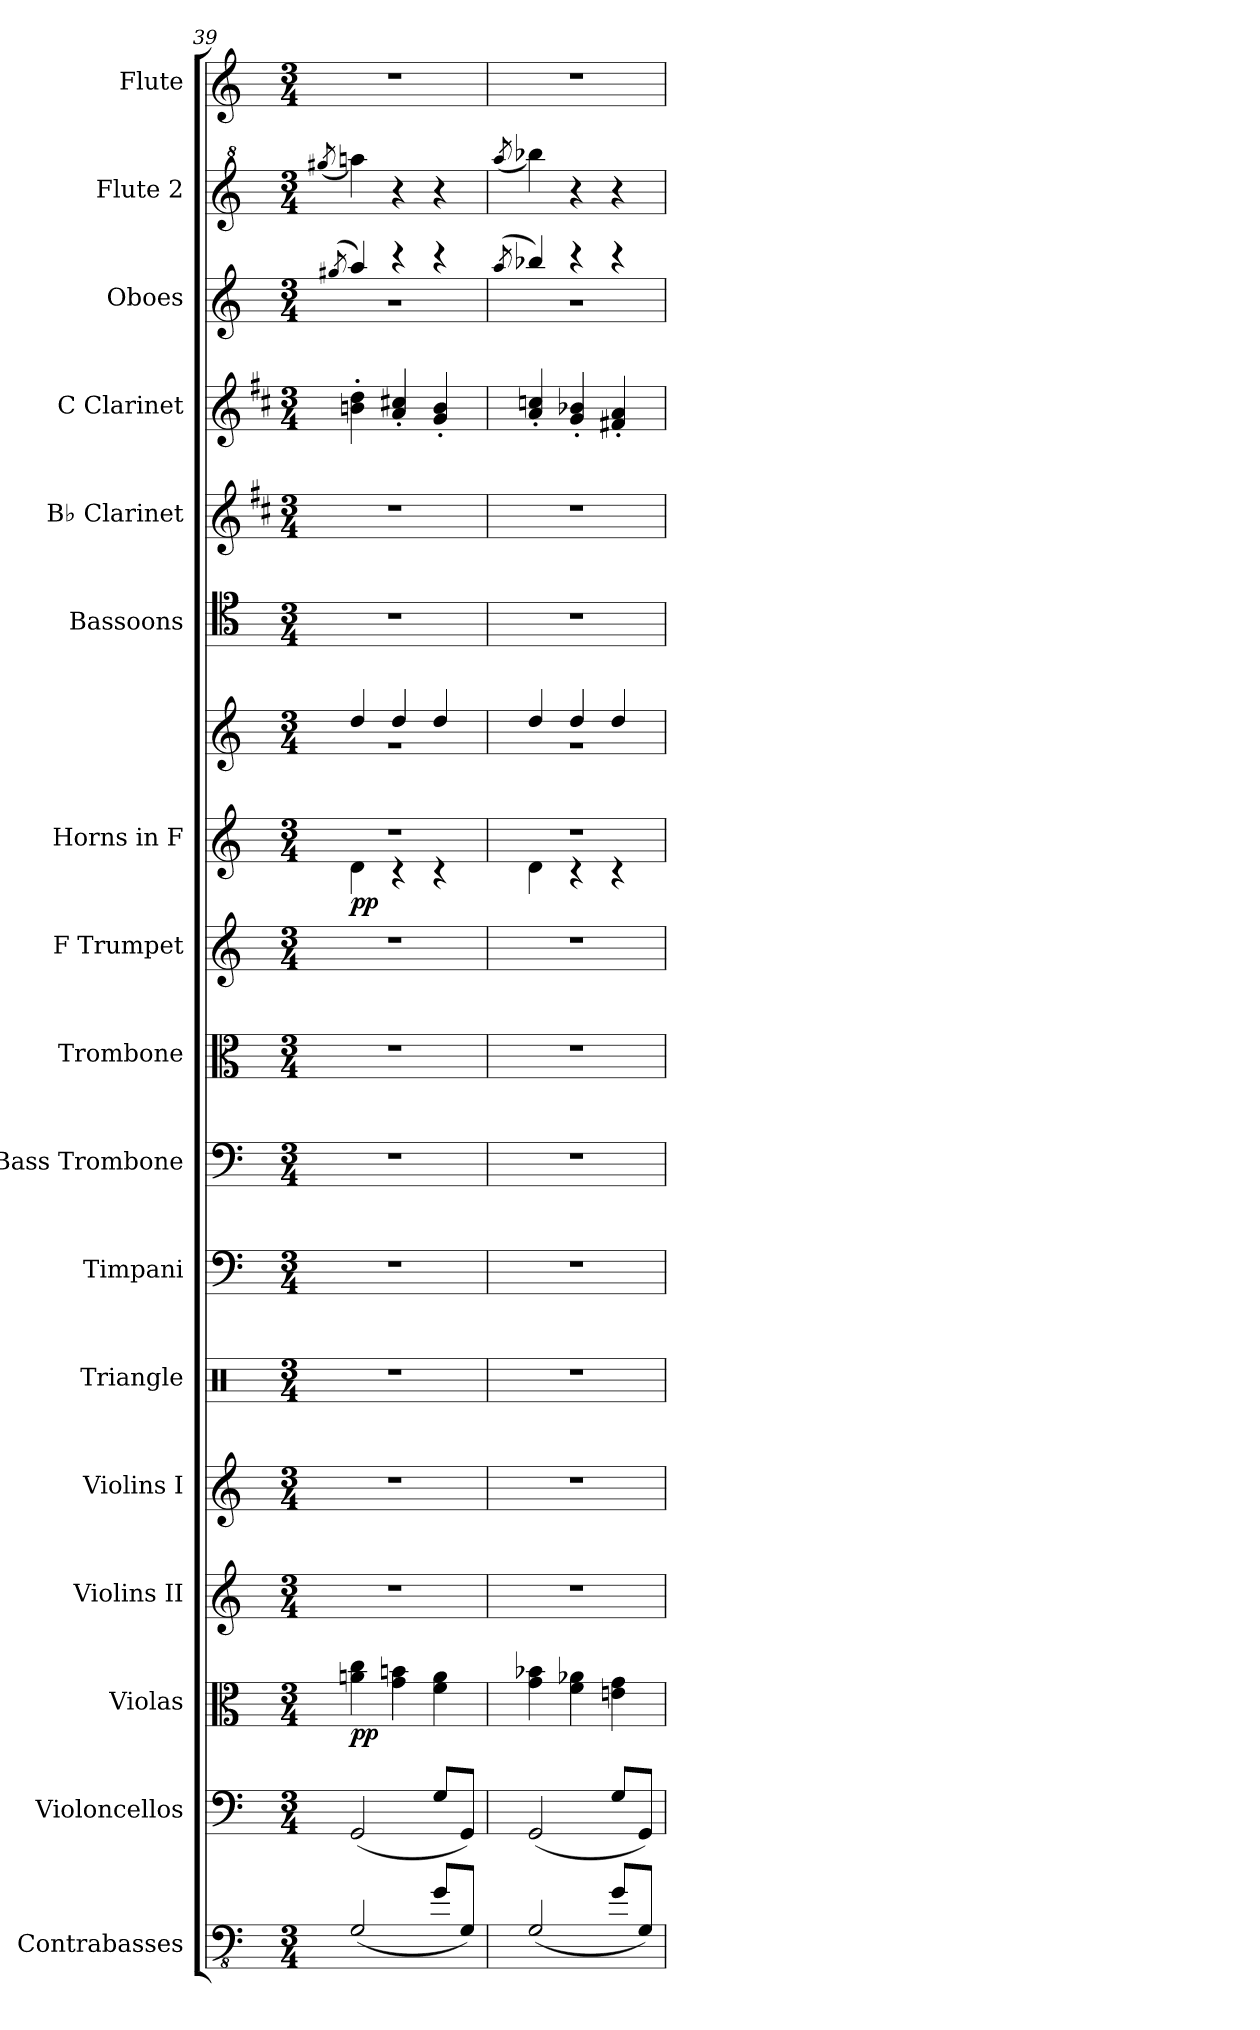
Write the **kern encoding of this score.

**kern	**kern	**kern	**dynam	**kern	**kern	**kern	**kern	**kern	**kern	**kern	**kern	**kern	**dynam	**kern	**kern	**kern	**kern	**kern	**kern
*part17	*part16	*part15	*part15	*part14	*part13	*part12	*part11	*part10	*part9	*part8	*part7	*part7	*part7	*part6	*part5	*part4	*part3	*part2	*part1
*staff18	*staff17	*staff16	*staff16	*staff15	*staff14	*staff13	*staff12	*staff11	*staff10	*staff9	*staff8	*staff7	*staff7/8	*staff6	*staff5	*staff4	*staff3	*staff2	*staff1
*I"Contrabasses	*I"Violoncellos	*I"Violas	*	*I"Violins II	*I"Violins I	*I"Triangle	*I"Timpani	*I"Bass Trombone	*I"Trombone	*I"F Trumpet	*I"Horns in F	*	*	*I"Bassoons	*I"B♭ Clarinet	*I"C Clarinet	*I"Oboes	*I"Flute 2	*I"Flute
*I'Cb.	*I'Vc.	*I'Vla.	*	*I'Vln. II	*I'Vln. I	*I'Trgl.	*I'Timp.	*I'B. Tbn.	*I'Tbn.	*I'F Tpt.	*	*	*	*I'Bsn.	*I'B♭ Cl.	*I'C Cl.	*I'Ob.	*I'Fl. 2	*I'Fl. 2
*clefFv4	*clefF4	*clefC3	*	*clefG2	*clefG2	*clefX	*clefF4	*clefF4	*clefC3	*clefG2	*clefG2	*clefG2	*	*clefC4	*clefG2	*clefG2	*clefG2	*clefG^2	*clefG2
*ITrd7c12	*	*	*	*	*	*	*	*	*	*ITrd-3c-5	*ITrd4c7	*ITrd4c7	*	*	*ITrd1c2	*ITrd1c2	*	*	*
*k[]	*k[]	*k[]	*	*k[]	*k[]	*k[]	*k[]	*k[]	*k[]	*k[b-]	*k[b-]	*k[b-]	*	*k[]	*k[]	*k[]	*k[]	*k[]	*k[]
*M3/4	*M3/4	*M3/4	*	*M3/4	*M3/4	*M3/4	*M3/4	*M3/4	*M3/4	*M3/4	*M3/4	*M3/4	*	*M3/4	*M3/4	*M3/4	*M3/4	*M3/4	*M3/4
=39	=39	=39	=39	=39	=39	=39	=39	=39	=39	=39	=39	=39	=39	=39	=39	=39	=39	=39	=39
.	.	.	.	.	.	.	.	.	.	.	.	.	.	.	.	.	(<8qgg#X/	(<8qggg#X/	.
*	*	*	*	*	*	*	*	*	*	*	*^	*^	*	*	*	*	*^	*	*
!	!	!	!LO:DY:b	!	!	!	!	!	!	!	!	!	!	!	!LO:DY:b=2	!	!	!	!	!	!	!
(<2GGG/	(<2GG/	4an\ 4cc\	pp	2.r	2.r	2.r	2.r	2.r	2.r	2.r	2.r	4G\	4g/	2.r	pp	2.r	2.r	4an\' 4cc\'	4aa/)	2.r	4aaan\)	2.r
.	.	4g\ 4bn\	.	.	.	.	.	.	.	.	.	4r	4g/	.	.	.	.	4g/' 4bn/'	4r	.	4r	.
8GG/L	8G/L	4f\ 4a\	.	.	.	.	.	.	.	.	.	4r	4g/	.	.	.	.	4f/' 4a/'	4r	.	4r	.
8GGG/J)	8GG/J)	.	.	.	.	.	.	.	.	.	.	.	.	.	.	.	.	.	.	.	.	.
=40	=40	=40	=40	=40	=40	=40	=40	=40	=40	=40	=40	=40	=40	=40	=40	=40	=40	=40	=40	=40	=40	=40
.	.	.	.	.	.	.	.	.	.	.	.	.	.	.	.	.	.	.	(<8qaa/	.	(<8qaaa/	.
(<2GGG/	(<2GG/	4g\ 4b-X\	.	2.r	2.r	2.r	2.r	2.r	2.r	2.r	2.r	4G\	4g/	2.r	.	2.r	2.r	4g/' 4b-X/'	4bb-X/)	2.r	4bbb-X\)	2.r
.	.	4f\ 4a-X\	.	.	.	.	.	.	.	.	.	4r	4g/	.	.	.	.	4f/' 4a-X/'	4r	.	4r	.
8GG/L	8G/L	4en\ 4g\	.	.	.	.	.	.	.	.	.	4r	4g/	.	.	.	.	4en/' 4g/'	4r	.	4r	.
8GGG/J)	8GG/J)	.	.	.	.	.	.	.	.	.	.	.	.	.	.	.	.	.	.	.	.	.
*	*	*	*	*	*	*	*	*	*	*	*v	*v	*	*	*	*	*	*	*v	*v	*	*
*	*	*	*	*	*	*	*	*	*	*	*	*v	*v	*	*	*	*	*	*	*
=	=	=	=	=	=	=	=	=	=	=	=	=	=	=	=	=	=	=	=
*-	*-	*-	*-	*-	*-	*-	*-	*-	*-	*-	*-	*-	*-	*-	*-	*-	*-	*-	*-
